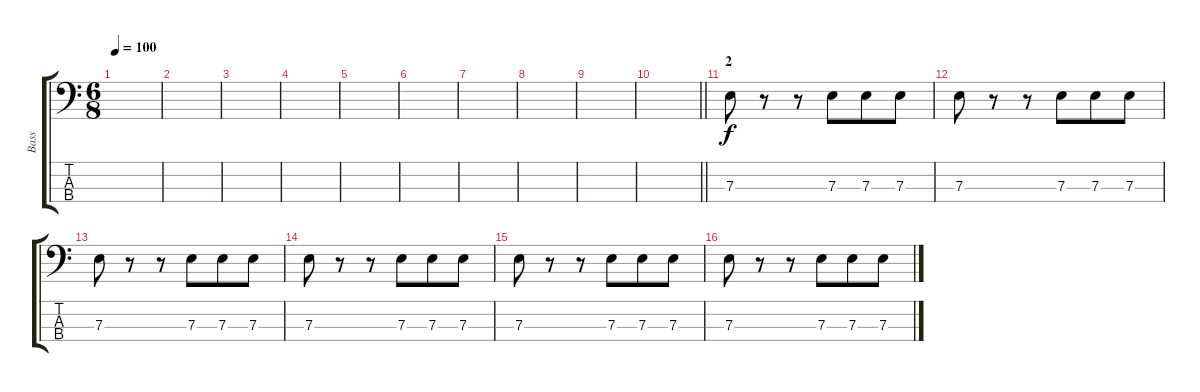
\track ("Bass" "Bass") {instrument electricbassfinger}
\staff {score tabs}
\tuning (G2 D2 A1 E1) {hide}
\ts (6 8)
\tempo 100
\clef f4
\ks c
|
|
|
|
|
|
|
|
|
\barLineRight lightlight
|
\section ("" "2")
7.3.8 r.8 r.8 7.3.8 7.3.8 7.3.8 |
7.3.8 r.8 r.8 7.3.8 7.3.8 7.3.8 |
7.3.8 r.8 r.8 7.3.8 7.3.8 7.3.8 |
7.3.8 r.8 r.8 7.3.8 7.3.8 7.3.8 |
7.3.8 r.8 r.8 7.3.8 7.3.8 7.3.8 |
7.3.8 r.8 r.8 7.3.8 7.3.8 7.3.8
